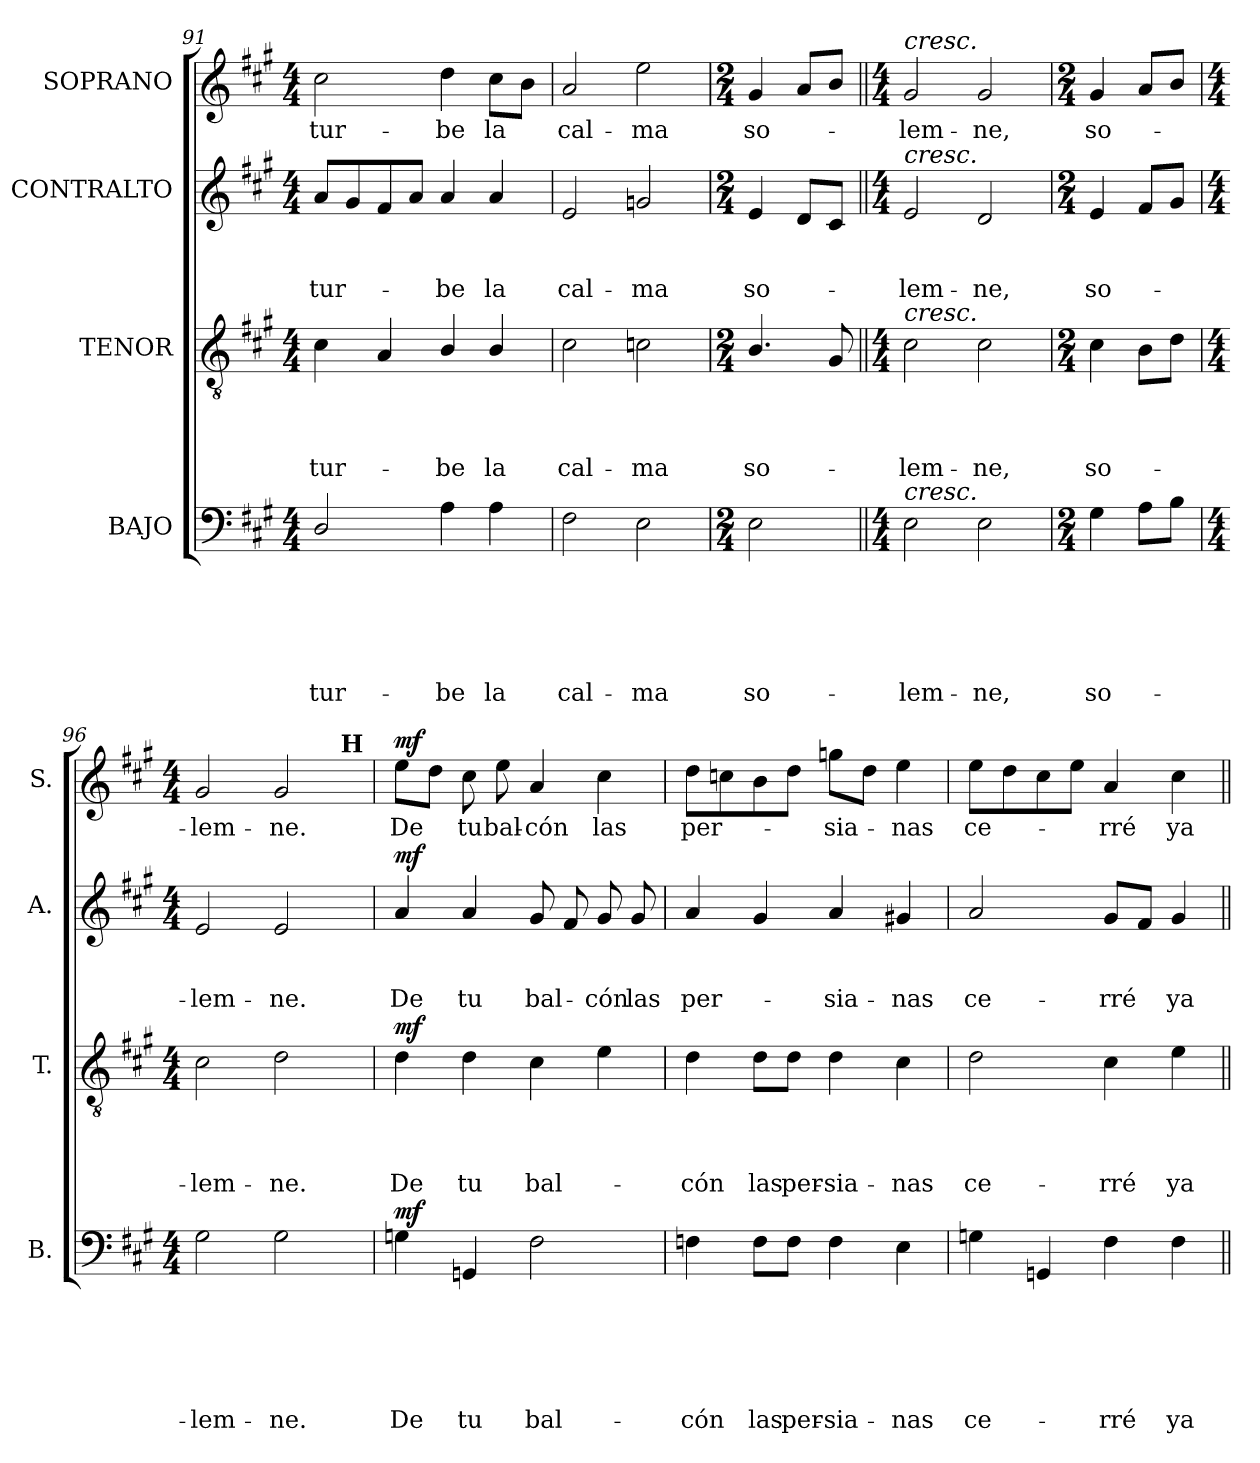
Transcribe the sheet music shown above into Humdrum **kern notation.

**kern	**text	**text	**text	**text	**text	**text	**dynam	**kern	**text	**text	**text	**text	**dynam	**kern	**text	**text	**text	**dynam	**kern	**text	**dynam
*part4	*part4	*part4	*part4	*part4	*part4	*part4	*part4	*part3	*part3	*part3	*part3	*part3	*part3	*part2	*part2	*part2	*part2	*part2	*part1	*part1	*part1
*staff4	*staff4	*staff4	*staff4	*staff4	*staff4	*staff4	*staff4	*staff3	*staff3	*staff3	*staff3	*staff3	*staff3	*staff2	*staff2	*staff2	*staff2	*staff2	*staff1	*staff1	*staff1
*I"BAJO	*	*	*	*	*	*	*	*I"TENOR	*	*	*	*	*	*I"CONTRALTO	*	*	*	*	*I"SOPRANO	*	*
*I'B.	*	*	*	*	*	*	*	*I'T.	*	*	*	*	*	*I'A.	*	*	*	*	*I'S.	*	*
*clefF4	*	*	*	*	*	*	*	*clefGv2	*	*	*	*	*	*clefG2	*	*	*	*	*clefG2	*	*
*k[f#c#g#]	*	*	*	*	*	*	*	*k[f#c#g#]	*	*	*	*	*	*k[f#c#g#]	*	*	*	*	*k[f#c#g#]	*	*
*A:	*	*	*	*	*	*	*	*A:	*	*	*	*	*	*A:	*	*	*	*	*A:	*	*
*M4/4	*	*	*	*	*	*	*	*M4/4	*	*	*	*	*	*M4/4	*	*	*	*	*M4/4	*	*
=91	=91	=91	=91	=91	=91	=91	=91	=91	=91	=91	=91	=91	=91	=91	=91	=91	=91	=91	=91	=91	=91
!	!	!	!	!	!	!LO:LY:b	!	!	!	!	!	!LO:LY:b	!	!	!	!	!LO:LY:b	!	!	!LO:LY:b	!
2D/	.	.	.	.	.	tur-	.	4c#\	.	.	.	tur-	.	8a/L	.	.	tur-	.	2cc#\	tur-	.
.	.	.	.	.	.	.	.	.	.	.	.	.	.	8g#/	.	.	.	.	.	.	.
.	.	.	.	.	.	.	.	4A/	.	.	.	.	.	8f#/	.	.	.	.	.	.	.
.	.	.	.	.	.	.	.	.	.	.	.	.	.	8a/J	.	.	.	.	.	.	.
!	!	!	!	!	!	!LO:LY:b	!	!	!	!	!	!LO:LY:b	!	!	!	!	!LO:LY:b	!	!	!LO:LY:b	!
4A\	.	.	.	.	.	-be	.	4B/	.	.	.	-be	.	4a/	.	.	-be	.	4dd\	-be	.
!	!	!	!	!	!	!LO:LY:b	!	!	!	!	!	!LO:LY:b	!	!	!	!	!LO:LY:b	!	!	!LO:LY:b	!
4A\	.	.	.	.	.	la	.	4B/	.	.	.	la	.	4a/	.	.	la	.	8cc#\L	la	.
.	.	.	.	.	.	.	.	.	.	.	.	.	.	.	.	.	.	.	8b\J	.	.
=92	=92	=92	=92	=92	=92	=92	=92	=92	=92	=92	=92	=92	=92	=92	=92	=92	=92	=92	=92	=92	=92
!	!	!	!	!	!	!LO:LY:b	!	!	!	!	!	!LO:LY:b	!	!	!	!	!LO:LY:b	!	!	!LO:LY:b	!
2F#\	.	.	.	.	.	cal-	.	2c#\	.	.	.	cal-	.	2e/	.	.	cal-	.	2a/	cal-	.
!	!	!	!	!	!	!LO:LY:b	!	!	!	!	!	!LO:LY:b	!	!	!	!	!LO:LY:b	!	!	!LO:LY:b	!
2E\	.	.	.	.	.	-ma	.	2cn\	.	.	.	-ma	.	2gn/	.	.	-ma	.	2ee\	-ma	.
=93	=93	=93	=93	=93	=93	=93	=93	=93	=93	=93	=93	=93	=93	=93	=93	=93	=93	=93	=93	=93	=93
*M2/4	*	*	*	*	*	*	*	*M2/4	*	*	*	*	*	*M2/4	*	*	*	*	*M2/4	*	*
!	!	!	!	!	!	!LO:LY:b	!	!	!	!	!	!LO:LY:b	!	!	!	!	!LO:LY:b	!	!	!LO:LY:b	!
2E\	.	.	.	.	.	so-	.	4.B/	.	.	.	so-	.	4e/	.	.	so-	.	4g#/	so-	.
.	.	.	.	.	.	.	.	.	.	.	.	.	.	8d/L	.	.	.	.	8a/L	.	.
.	.	.	.	.	.	.	.	8G#/	.	.	.	.	.	8c#/J	.	.	.	.	8b/J	.	.
!!LO:LB:g=z
=94||	=94||	=94||	=94||	=94||	=94||	=94||	=94||	=94||	=94||	=94||	=94||	=94||	=94||	=94||	=94||	=94||	=94||	=94||	=94||	=94||	=94||
*M4/4	*	*	*	*	*	*	*	*M4/4	*	*	*	*	*	*M4/4	*	*	*	*	*M4/4	*	*
!	!	!	!	!	!	!	!	!	!	!	!	!	!	!	!	!	!	!	!LO:TX:a:i:t=cresc.	!	!
!	!	!	!	!	!	!	!	!	!	!	!	!	!	!LO:TX:a:i:t=cresc.	!	!	!	!	!	!	!
!	!	!	!	!	!	!	!	!LO:TX:a:i:t=cresc.	!	!	!	!	!	!	!	!	!	!	!	!	!
!LO:TX:a:i:t=cresc.	!	!	!	!	!	!	!	!	!	!	!	!	!	!	!	!	!	!	!	!	!
!	!	!	!	!	!	!LO:LY:b	!	!	!	!	!	!LO:LY:b	!	!	!	!	!LO:LY:b	!	!	!LO:LY:b	!
2E\	.	.	.	.	.	-lem-	.	2c#\	.	.	.	-lem-	.	2e/	.	.	-lem-	.	2g#/	-lem-	.
!	!	!	!	!	!	!LO:LY:b	!	!	!	!	!	!LO:LY:b	!	!	!	!	!LO:LY:b	!	!	!LO:LY:b	!
2E\	.	.	.	.	.	-ne,	.	2c#\	.	.	.	-ne,	.	2d/	.	.	-ne,	.	2g#/	-ne,	.
=95	=95	=95	=95	=95	=95	=95	=95	=95	=95	=95	=95	=95	=95	=95	=95	=95	=95	=95	=95	=95	=95
*M2/4	*	*	*	*	*	*	*	*M2/4	*	*	*	*	*	*M2/4	*	*	*	*	*M2/4	*	*
!	!	!	!	!	!	!LO:LY:b	!	!	!	!	!	!LO:LY:b	!	!	!	!	!LO:LY:b	!	!	!LO:LY:b	!
4G#\	.	.	.	.	.	so-	.	4c#\	.	.	.	so-	.	4e/	.	.	so-	.	4g#/	so-	.
8A\L	.	.	.	.	.	.	.	8B\L	.	.	.	.	.	8f#/L	.	.	.	.	8a/L	.	.
8B\J	.	.	.	.	.	.	.	8d\J	.	.	.	.	.	8g#/J	.	.	.	.	8b/J	.	.
=96	=96	=96	=96	=96	=96	=96	=96	=96	=96	=96	=96	=96	=96	=96	=96	=96	=96	=96	=96	=96	=96
*M4/4	*	*	*	*	*	*	*	*M4/4	*	*	*	*	*	*M4/4	*	*	*	*	*M4/4	*	*
!	!	!	!	!	!	!LO:LY:b	!	!	!	!	!	!LO:LY:b	!	!	!	!	!LO:LY:b	!	!	!LO:LY:b	!
*	*	*	*	*	*	*	*	*	*	*	*	*	*	*	*	*	*	*	*^	*	*
2G#\	.	.	.	.	.	-lem-	.	2c#\	.	.	.	-lem-	.	2e/	.	.	-lem-	.	2g#/	2..ryy	-lem-	.
!	!	!	!	!	!	!LO:LY:b	!	!	!	!	!	!LO:LY:b	!	!	!	!	!LO:LY:b	!	!	!	!LO:LY:b	!
2G#\	.	.	.	.	.	-ne.	.	2d\	.	.	.	-ne.	.	2e/	.	.	-ne.	.	2g#/	.	-ne.	.
!	!	!	!	!	!	!	!	!	!	!	!	!	!	!	!	!	!	!	!	!LO:TX:a:B:t=H	!	!
.	.	.	.	.	.	.	.	.	.	.	.	.	.	.	.	.	.	.	.	8ryy	.	.
=97	=97	=97	=97	=97	=97	=97	=97	=97	=97	=97	=97	=97	=97	=97	=97	=97	=97	=97	=97	=97	=97	=97
!	!	!	!	!	!	!LO:LY:b	!LO:DY:a	!	!	!	!	!LO:LY:b	!LO:DY:a	!	!	!	!LO:LY:b	!LO:DY:a	!	!	!LO:LY:b	!LO:DY:a
*	*	*	*	*	*	*	*	*	*	*	*	*	*	*	*	*	*	*	*v	*v	*	*
4Gn\	.	.	.	.	.	De	mf	4d\	.	.	.	De	mf	4a/	.	.	De	mf	8ee\L	De	mf
.	.	.	.	.	.	.	.	.	.	.	.	.	.	.	.	.	.	.	8dd\J	.	.
!	!	!	!	!	!	!LO:LY:b	!	!	!	!	!	!LO:LY:b	!	!	!	!	!LO:LY:b	!	!	!LO:LY:b	!
4GGn/	.	.	.	.	.	tu	.	4d\	.	.	.	tu	.	4a/	.	.	tu	.	8cc#\	tu	.
!	!	!	!	!	!	!	!	!	!	!	!	!	!	!	!	!	!	!	!	!LO:LY:b	!
.	.	.	.	.	.	.	.	.	.	.	.	.	.	.	.	.	.	.	8ee\	bal-	.
!	!	!	!	!	!	!LO:LY:b	!	!	!	!	!	!LO:LY:b	!	!	!	!	!LO:LY:b	!	!	!LO:LY:b:rj	!
2F#\	.	.	.	.	.	bal-	.	4c#\	.	.	.	bal-	.	8g#/	.	.	bal-	.	4a/	-cón	.
.	.	.	.	.	.	.	.	.	.	.	.	.	.	8f#/	.	.	.	.	.	.	.
!	!	!	!	!	!	!	!	!	!	!	!	!	!	!	!	!	!LO:LY:b	!	!	!LO:LY:b	!
.	.	.	.	.	.	.	.	4e\	.	.	.	.	.	8g#/	.	.	-cón	.	4cc#\	las	.
!	!	!	!	!	!	!	!	!	!	!	!	!	!	!	!	!	!LO:LY:b	!	!	!	!
.	.	.	.	.	.	.	.	.	.	.	.	.	.	8g#/	.	.	las	.	.	.	.
=98	=98	=98	=98	=98	=98	=98	=98	=98	=98	=98	=98	=98	=98	=98	=98	=98	=98	=98	=98	=98	=98
!	!	!	!	!	!	!LO:LY:b	!	!	!	!	!	!LO:LY:b	!	!	!	!	!LO:LY:b	!	!	!LO:LY:b	!
4Fn\	.	.	.	.	.	-cón	.	4d\	.	.	.	-cón	.	4a/	.	.	per-	.	8dd\L	per-	.
.	.	.	.	.	.	.	.	.	.	.	.	.	.	.	.	.	.	.	8ccn\	.	.
!	!	!	!	!	!	!LO:LY:b	!	!	!	!	!	!LO:LY:b	!	!	!	!	!	!	!	!	!
8F\L	.	.	.	.	.	las	.	8d\L	.	.	.	las	.	4g#/	.	.	.	.	8b\	.	.
!	!	!	!	!	!	!LO:LY:b	!	!	!	!	!	!LO:LY:b	!	!	!	!	!	!	!	!	!
8F\J	.	.	.	.	.	per-	.	8d\J	.	.	.	per-	.	.	.	.	.	.	8dd\J	.	.
!	!	!	!	!	!	!LO:LY:b:rj	!	!	!	!	!	!LO:LY:b:rj	!	!	!	!	!LO:LY:b	!	!	!LO:LY:b	!
4F\	.	.	.	.	.	-sia-	.	4d\	.	.	.	-sia-	.	4a/	.	.	-sia-	.	8ggn\L	-sia-	.
.	.	.	.	.	.	.	.	.	.	.	.	.	.	.	.	.	.	.	8dd\J	.	.
!	!	!	!	!	!	!LO:LY:b	!	!	!	!	!	!LO:LY:b	!	!	!	!	!LO:LY:b	!	!	!LO:LY:b	!
4E\	.	.	.	.	.	-nas	.	4c#\	.	.	.	-nas	.	4g#X/	.	.	-nas	.	4ee\	-nas	.
=99	=99	=99	=99	=99	=99	=99	=99	=99	=99	=99	=99	=99	=99	=99	=99	=99	=99	=99	=99	=99	=99
!	!	!	!	!	!	!LO:LY:b	!	!	!	!	!	!LO:LY:b	!	!	!	!	!LO:LY:b	!	!	!LO:LY:b	!
4Gn\	.	.	.	.	.	ce-	.	2d\	.	.	.	ce-	.	2a/	.	.	ce-	.	8ee\L	ce-	.
.	.	.	.	.	.	.	.	.	.	.	.	.	.	.	.	.	.	.	8dd\	.	.
4GGn/	.	.	.	.	.	.	.	.	.	.	.	.	.	.	.	.	.	.	8cc#\	.	.
.	.	.	.	.	.	.	.	.	.	.	.	.	.	.	.	.	.	.	8ee\J	.	.
!	!	!	!	!	!	!LO:LY:b	!	!	!	!	!	!LO:LY:b	!	!	!	!	!LO:LY:b	!	!	!LO:LY:b	!
4F#\	.	.	.	.	.	-rré	.	4c#\	.	.	.	-rré	.	8g#/L	.	.	-rré	.	4a/	-rré	.
.	.	.	.	.	.	.	.	.	.	.	.	.	.	8f#/J	.	.	.	.	.	.	.
!	!	!	!	!	!	!LO:LY:b	!	!	!	!	!	!LO:LY:b	!	!	!	!	!LO:LY:b	!	!	!LO:LY:b	!
4F#\	.	.	.	.	.	ya	.	4e\	.	.	.	ya	.	4g#/	.	.	ya	.	4cc#\	ya	.
=||	=||	=||	=||	=||	=||	=||	=||	=||	=||	=||	=||	=||	=||	=||	=||	=||	=||	=||	=||	=||	=||
*-	*-	*-	*-	*-	*-	*-	*-	*-	*-	*-	*-	*-	*-	*-	*-	*-	*-	*-	*-	*-	*-
